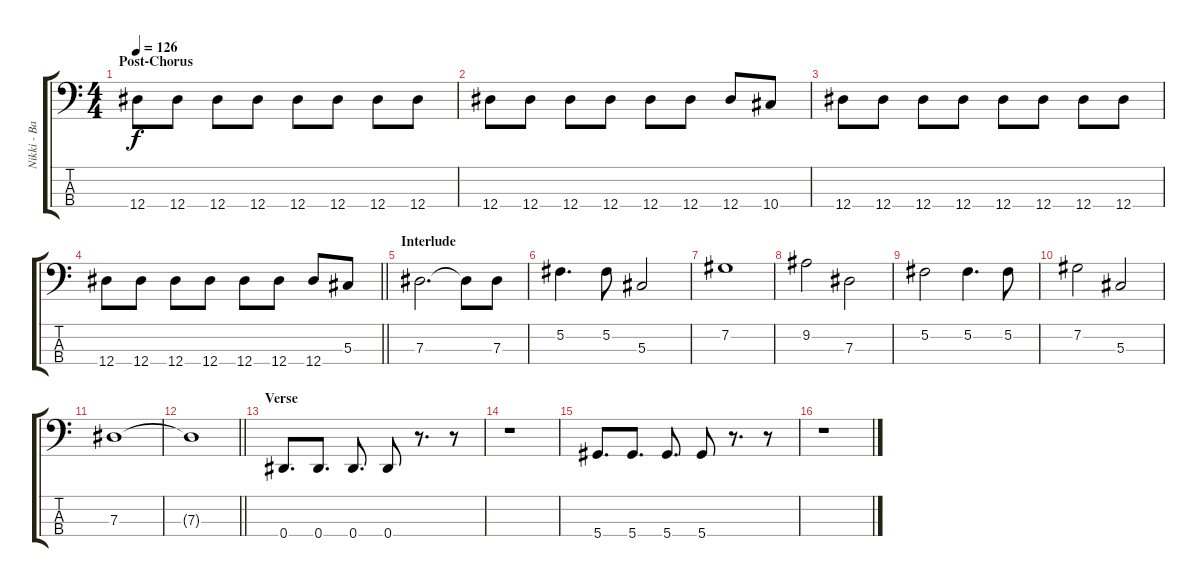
\track ("Nikki - Bass" "Nikki - Ba") {instrument electricbasspick}
\staff {score tabs}
\tuning (Gb2 Db2 Ab1 Eb1) {hide}
\ts (4 4)
\section ("" "Post-Chorus")
\tempo 126
\clef f4
\ks c
12.4.8{dy f} 12.4.8 12.4.8 12.4.8 12.4.8 12.4.8 12.4.8 12.4.8 |
12.4.8 12.4.8 12.4.8 12.4.8 12.4.8 12.4.8 12.4.8 10.4.8 |
12.4.8 12.4.8 12.4.8 12.4.8 12.4.8 12.4.8 12.4.8 12.4.8 |
\barLineRight lightlight
12.4.8 12.4.8 12.4.8 12.4.8 12.4.8 12.4.8 12.4.8 5.3.8 |
\section ("" "Interlude")
7.3.2{d} 7.3{t}.8 7.3.8 |
5.2.4{d} 5.2.8 5.3.2 |
7.2.1 |
9.2.2 7.3.2 |
5.2.2 5.2.4{d} 5.2.8 |
7.2.2 5.3.2 |
7.3.1 |
\barLineRight lightlight
7.3{t}.1 |
\section ("" "Verse")
0.4.8{d} 0.4.8{d} 0.4.8{d} 0.4.8 r.8{d} r.8 |
r.1 |
5.4.8{d} 5.4.8{d} 5.4.8{d} 5.4.8 r.8{d} r.8 |
r.1
